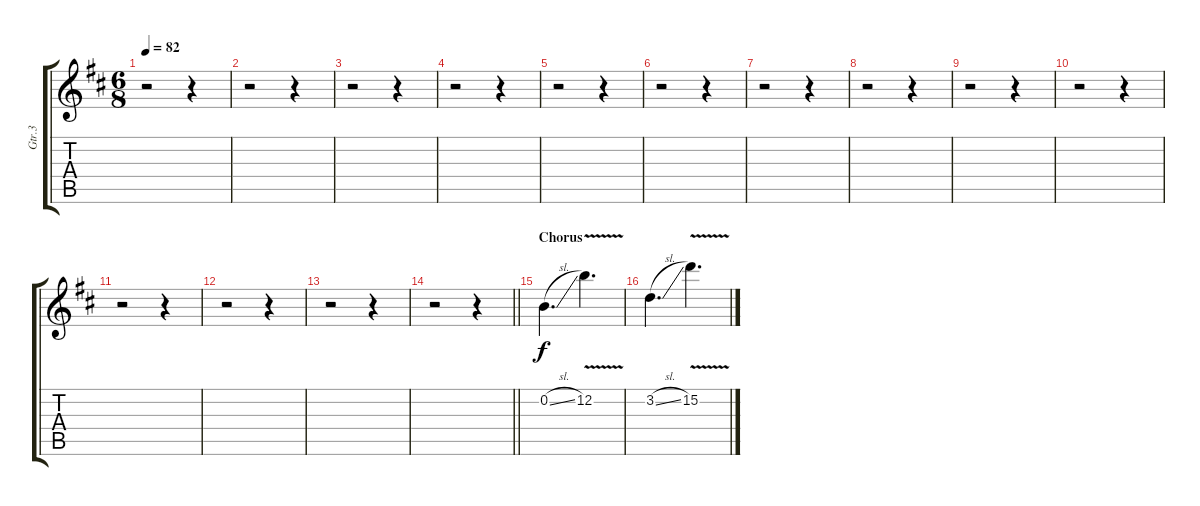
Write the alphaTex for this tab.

\track ("Gtr.3" "Gtr.3") {instrument electricguitarclean}
\staff {score tabs}
\tuning (E4 B3 G3 D3 A2 E2) {hide}
\ts (6 8)
\tempo 82
\clef g2
\ks d
r.2{dy f} r.4 |
r.2 r.4 |
r.2 r.4 |
r.2 r.4 |
r.2 r.4 |
r.2 r.4 |
r.2 r.4 |
r.2 r.4 |
r.2 r.4 |
r.2 r.4 |
r.2 r.4 |
r.2 r.4 |
r.2 r.4 |
\barLineRight lightlight
r.2 r.4 |
\section ("" "Chorus")
0.2{sl}.4{d volume 3 instrument distortionguitar} 12.2{v}.4{d} |
3.2{sl}.4{d} 15.2{v}.4{d}
